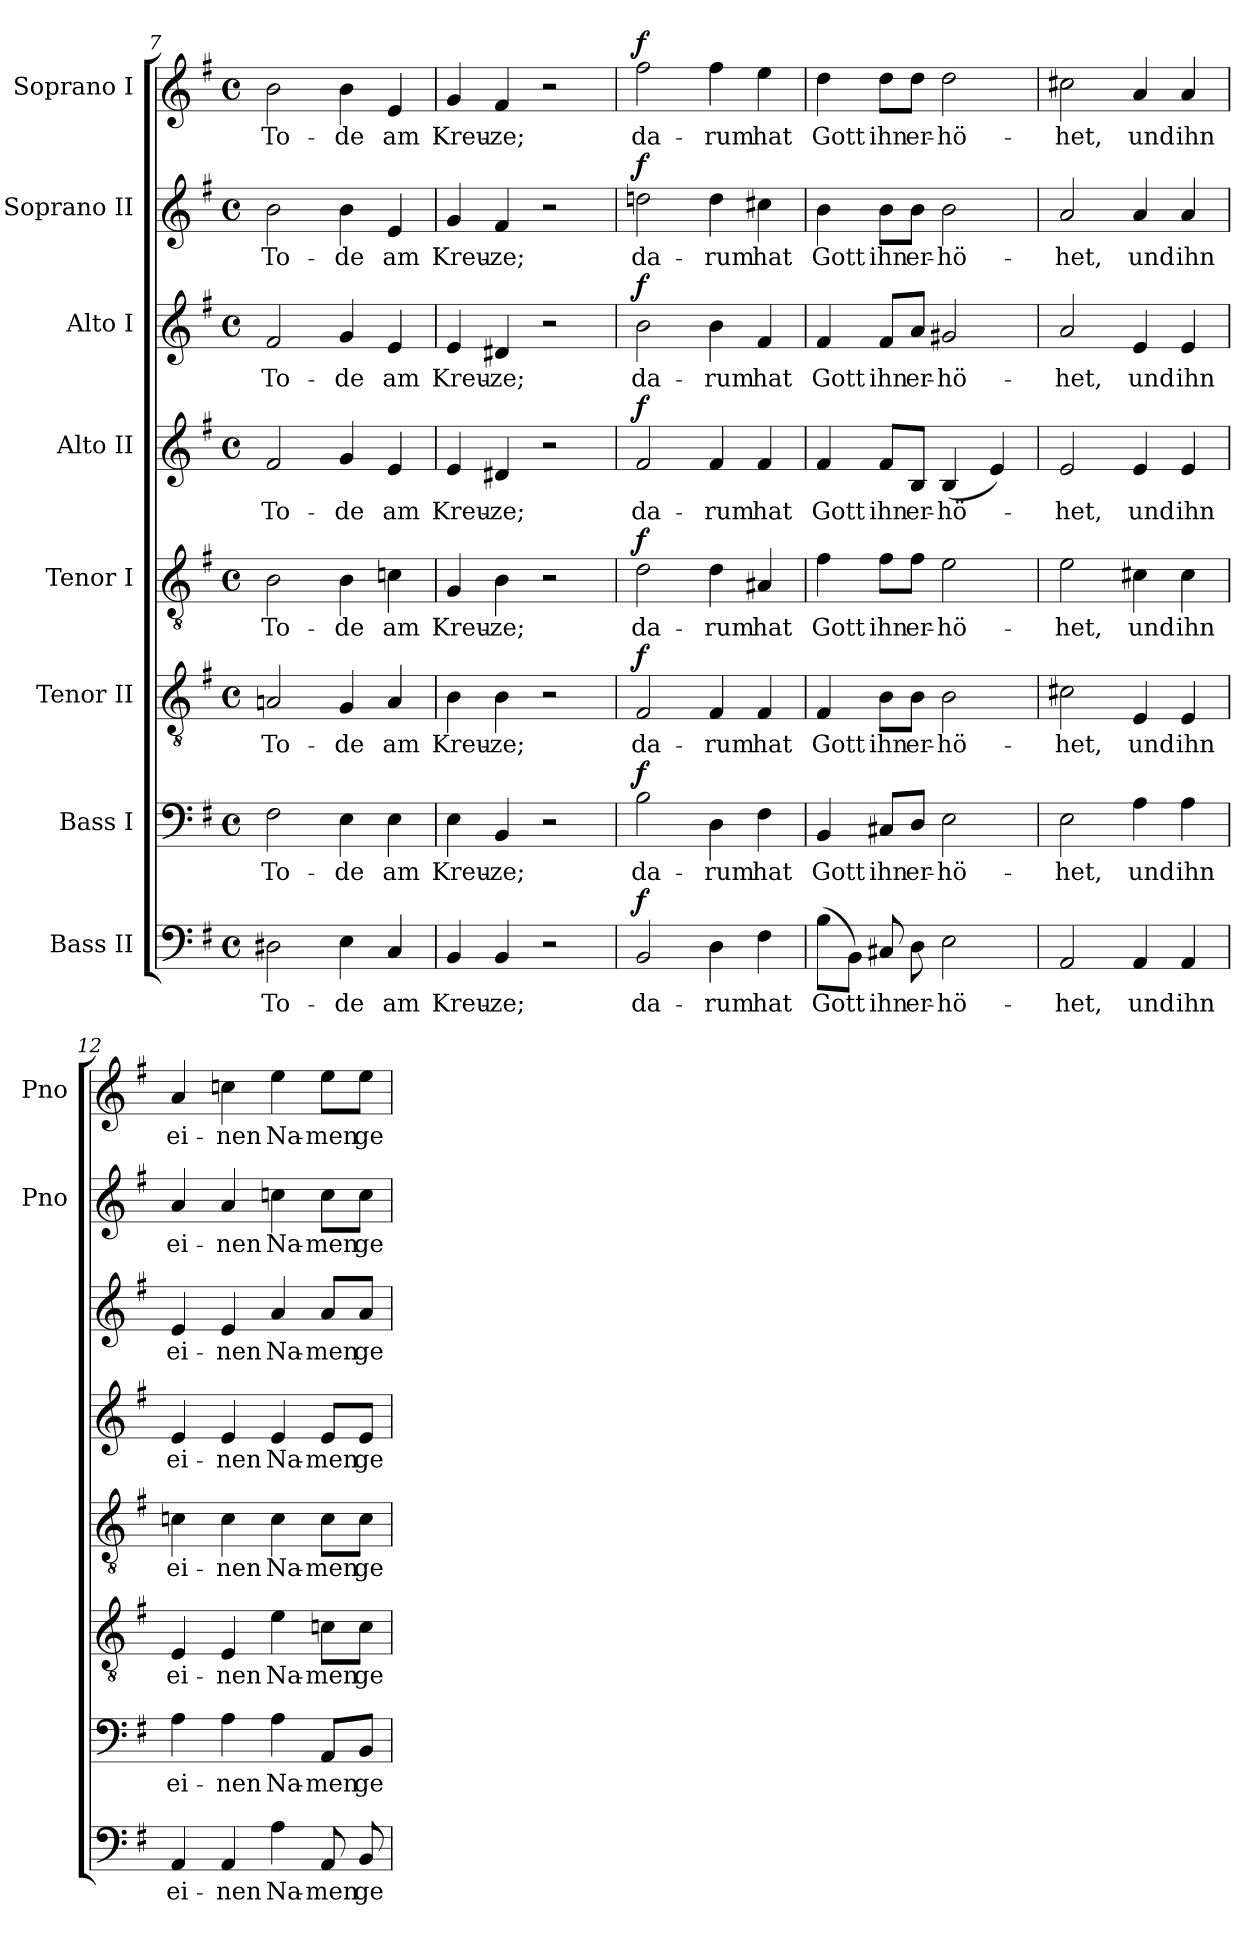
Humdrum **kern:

**kern	**text	**dynam	**kern	**text	**dynam	**kern	**text	**dynam	**kern	**text	**dynam	**kern	**text	**dynam	**kern	**text	**dynam	**kern	**text	**dynam	**kern	**text	**dynam
*part8	*part8	*part8	*part7	*part7	*part7	*part6	*part6	*part6	*part5	*part5	*part5	*part4	*part4	*part4	*part3	*part3	*part3	*part2	*part2	*part2	*part1	*part1	*part1
*staff8	*staff8	*staff8	*staff7	*staff7	*staff7	*staff6	*staff6	*staff6	*staff5	*staff5	*staff5	*staff4	*staff4	*staff4	*staff3	*staff3	*staff3	*staff2	*staff2	*staff2	*staff1	*staff1	*staff1
*I"Bass II	*	*	*I"Bass I	*	*	*I"Tenor II	*	*	*I"Tenor I	*	*	*I"Alto II	*	*	*I"Alto I	*	*	*I"Soprano II	*	*	*I"Soprano I	*	*
*	*	*	*	*	*	*	*	*	*	*	*	*	*	*	*	*	*	*I'Pno	*	*	*I'Pno	*	*
*clefF4	*	*	*clefF4	*	*	*clefGv2	*	*	*clefGv2	*	*	*clefG2	*	*	*clefG2	*	*	*clefG2	*	*	*clefG2	*	*
*k[f#]	*	*	*k[f#]	*	*	*k[f#]	*	*	*k[f#]	*	*	*k[f#]	*	*	*k[f#]	*	*	*k[f#]	*	*	*k[f#]	*	*
*e:	*	*	*e:	*	*	*e:	*	*	*e:	*	*	*e:	*	*	*e:	*	*	*e:	*	*	*e:	*	*
*M4/4	*	*	*M4/4	*	*	*M4/4	*	*	*M4/4	*	*	*M4/4	*	*	*M4/4	*	*	*M4/4	*	*	*M4/4	*	*
*met(c)	*	*	*met(c)	*	*	*met(c)	*	*	*met(c)	*	*	*met(c)	*	*	*met(c)	*	*	*met(c)	*	*	*met(c)	*	*
=7	=7	=7	=7	=7	=7	=7	=7	=7	=7	=7	=7	=7	=7	=7	=7	=7	=7	=7	=7	=7	=7	=7	=7
2D#X\	To-	.	2F#\	To-	.	2An/	To-	.	2B\	To-	.	2f#/	To-	.	2f#/	To-	.	2b\	To-	.	2b\	To-	.
4E\	-de	.	4E\	-de	.	4G/	-de	.	4B\	-de	.	4g/	-de	.	4g/	-de	.	4b\	-de	.	4b\	-de	.
4C/	am	.	4E\	am	.	4A/	am	.	4cn\	am	.	4e/	am	.	4e/	am	.	4e/	am	.	4e/	am	.
=8	=8	=8	=8	=8	=8	=8	=8	=8	=8	=8	=8	=8	=8	=8	=8	=8	=8	=8	=8	=8	=8	=8	=8
4BB/	Kreu-	.	4E\	Kreu-	.	4B\	Kreu-	.	4G/	Kreu-	.	4e/	Kreu-	.	4e/	Kreu-	.	4g/	Kreu-	.	4g/	Kreu-	.
4BB/	-ze;	.	4BB/	-ze;	.	4B\	-ze;	.	4B\	-ze;	.	4d#X/	-ze;	.	4d#X/	-ze;	.	4f#/	-ze;	.	4f#/	-ze;	.
2r	.	.	2r	.	.	2r	.	.	2r	.	.	2r	.	.	2r	.	.	2r	.	.	2r	.	.
=9	=9	=9	=9	=9	=9	=9	=9	=9	=9	=9	=9	=9	=9	=9	=9	=9	=9	=9	=9	=9	=9	=9	=9
!	!	!LO:DY:a	!	!	!LO:DY:a	!	!	!LO:DY:a	!	!	!LO:DY:a	!	!	!LO:DY:a	!	!	!LO:DY:a	!	!	!LO:DY:a	!	!	!LO:DY:a
2BB/	da-	f	2B\	da-	f	2F#/	da-	f	2d\	da-	f	2f#/	da-	f	2b\	da-	f	2ddn\	da-	f	2ff#\	da-	f
4D\	-rum	.	4D\	-rum	.	4F#/	-rum	.	4d\	-rum	.	4f#/	-rum	.	4b\	-rum	.	4dd\	-rum	.	4ff#\	-rum	.
4F#\	hat	.	4F#\	hat	.	4F#/	hat	.	4A#X/	hat	.	4f#/	hat	.	4f#/	hat	.	4cc#X\	hat	.	4ee\	hat	.
=10	=10	=10	=10	=10	=10	=10	=10	=10	=10	=10	=10	=10	=10	=10	=10	=10	=10	=10	=10	=10	=10	=10	=10
(8B\L	Gott	.	4BB/	Gott	.	4F#/	Gott	.	4f#\	Gott	.	4f#/	Gott	.	4f#/	Gott	.	4b\	Gott	.	4dd\	Gott	.
8BB\J)	.	.	.	.	.	.	.	.	.	.	.	.	.	.	.	.	.	.	.	.	.	.	.
8C#X/	ihn	.	8C#X/L	ihn	.	8B\L	ihn	.	8f#\L	ihn	.	8f#/L	ihn	.	8f#/L	ihn	.	8b\L	ihn	.	8dd\L	ihn	.
8D\	er-	.	8D/J	er-	.	8B\J	er-	.	8f#\J	er-	.	8B/J	er-	.	8a/J	er-	.	8b\J	er-	.	8dd\J	er-	.
2E\	-hö-	.	2E\	-hö-	.	2B\	-hö-	.	2e\	-hö-	.	(4B/	-hö-	.	2g#X/	-hö-	.	2b\	-hö-	.	2dd\	-hö-	.
.	.	.	.	.	.	.	.	.	.	.	.	4e/)	.	.	.	.	.	.	.	.	.	.	.
=11	=11	=11	=11	=11	=11	=11	=11	=11	=11	=11	=11	=11	=11	=11	=11	=11	=11	=11	=11	=11	=11	=11	=11
2AA/	-het,	.	2E\	-het,	.	2c#X\	-het,	.	2e\	-het,	.	2e/	-het,	.	2a/	-het,	.	2a/	-het,	.	2cc#X\	-het,	.
4AA/	und	.	4A\	und	.	4E/	und	.	4c#X\	und	.	4e/	und	.	4e/	und	.	4a/	und	.	4a/	und	.
4AA/	ihn	.	4A\	ihn	.	4E/	ihn	.	4c#\	ihn	.	4e/	ihn	.	4e/	ihn	.	4a/	ihn	.	4a/	ihn	.
=12	=12	=12	=12	=12	=12	=12	=12	=12	=12	=12	=12	=12	=12	=12	=12	=12	=12	=12	=12	=12	=12	=12	=12
4AA/	ei-	.	4A\	ei-	.	4E/	ei-	.	4cn\	ei-	.	4e/	ei-	.	4e/	ei-	.	4a/	ei-	.	4a/	ei-	.
4AA/	-nen	.	4A\	-nen	.	4E/	-nen	.	4c\	-nen	.	4e/	-nen	.	4e/	-nen	.	4a/	-nen	.	4ccn\	-nen	.
4A\	Na-	.	4A\	Na-	.	4e\	Na-	.	4c\	Na-	.	4e/	Na-	.	4a/	Na-	.	4ccn\	Na-	.	4ee\	Na-	.
8AA/	-men	.	8AA/L	-men	.	8cn\L	-men	.	8c\L	-men	.	8e/L	-men	.	8a/L	-men	.	8cc\L	-men	.	8ee\L	-men	.
8BB/	ge-	.	8BB/J	ge-	.	8c\J	ge-	.	8c\J	ge-	.	8e/J	ge-	.	8a/J	ge-	.	8cc\J	ge-	.	8ee\J	ge-	.
=	=	=	=	=	=	=	=	=	=	=	=	=	=	=	=	=	=	=	=	=	=	=	=
*-	*-	*-	*-	*-	*-	*-	*-	*-	*-	*-	*-	*-	*-	*-	*-	*-	*-	*-	*-	*-	*-	*-	*-
